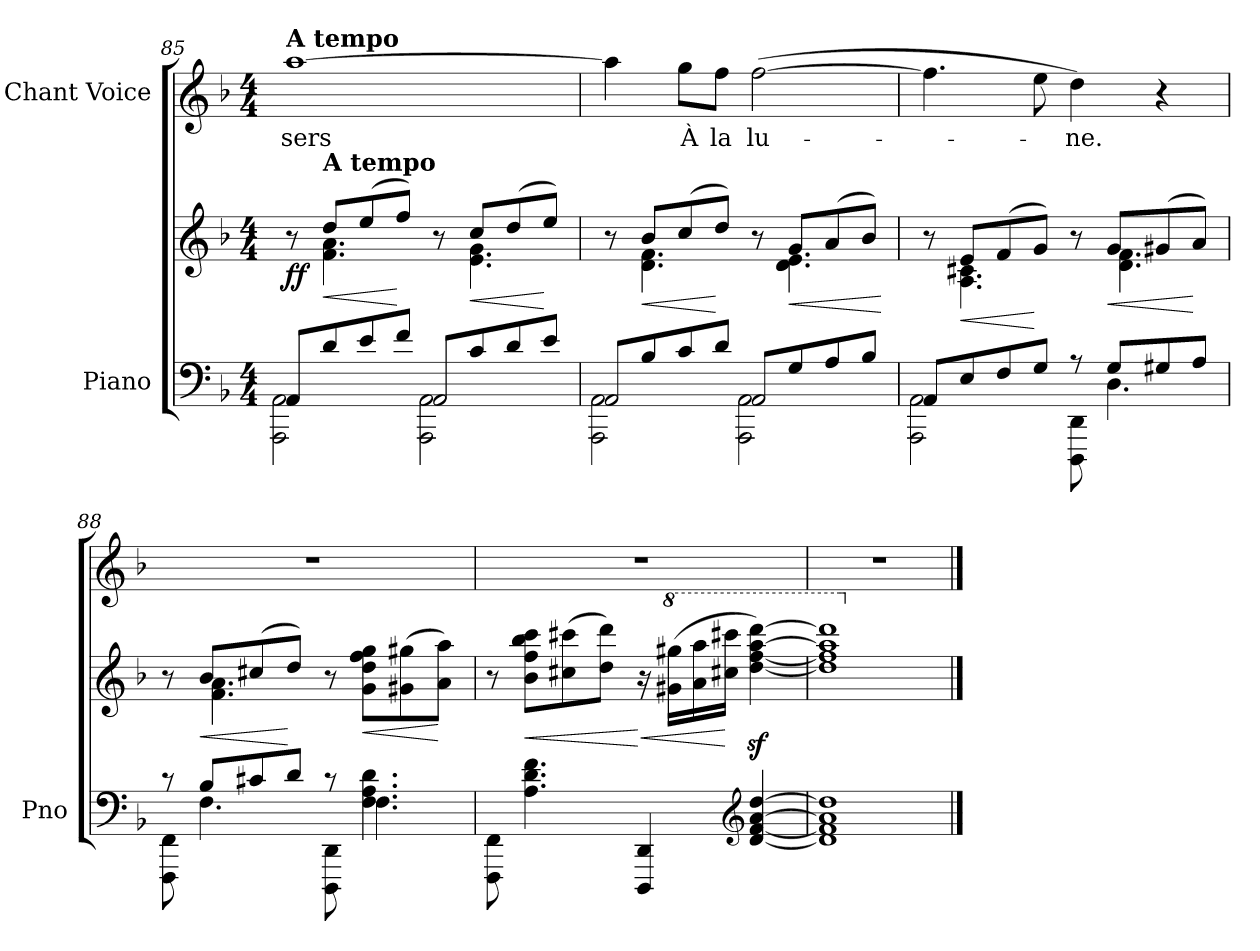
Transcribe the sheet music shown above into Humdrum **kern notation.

**kern	**kern	**dynam	**kern	**text
*part2	*part2	*part2	*part1	*part1
*staff3	*staff2	*staff2/3	*staff1	*staff1
*I"Piano	*	*	*I"Chant Voice	*
*I'Pno	*	*	*	*
*clefF4	*clefG2	*	*clefG2	*
*k[b-]	*k[b-]	*	*k[b-]	*
*M4/4	*M4/4	*	*M4/4	*
=85	=85	=85	=85	=85
!	!	!	!LO:TX:a:B:t=A tempo	!
!LO:N:head=open	!	!LO:DY:b	!	!LO:LY:b
*^	*^	*	*	*
8AA/L	2AAA\ 2AA\	8r	8ryy	ff	[1aa	-sers
!	!	!LO:TX:a:B:t=A tempo	!	!	!	!
!	!	!	!	!LO:HP:b	!	!
8d/	.	8dd/L	4.f\ 4.a\	<	.	.
8e/	.	(<8ee/	.	.	.	.
8f/J	.	8ff/J)	.	[	.	.
!LO:N:head=open	!	!	!	!	!	!
8AA/L	2AAA\ 2AA\	8r	8ryy	.	.	.
!	!	!	!	!LO:HP:b	!	!
8c/	.	8cc/L	4.e\ 4.g\	<	.	.
8d/	.	(<8dd/	.	.	.	.
8e/J	.	8ee/J)	.	[	.	.
=86	=86	=86	=86	=86	=86	=86
!LO:N:head=open	!	!	!	!	!	!
8AA/L	2AAA\ 2AA\	8r	8ryy	.	4aa\]	.
!	!	!	!	!LO:HP:b	!	!
8B-/	.	8b-/L	4.d\ 4.f\	<	.	.
!	!	!	!	!	!	!LO:LY:b
8c/	.	(<8cc/	.	.	8gg\L	À
!	!	!	!	!	!	!LO:LY:b
8d/J	.	8dd/J)	.	[	8ff\J	la
!LO:N:head=open	!	!	!	!	!	!LO:LY:b
8AA/L	2AAA\ 2AA\	8r	8ryy	.	([2ff\	lu-
!	!	!	!	!LO:HP:b	!	!
8G/	.	8g/L	4.d\ 4.e\	<	.	.
8A/	.	(<8a/	.	.	.	.
8B-/J	.	8b-/J)	.	.	.	.
*v	*v	*	*	*	*	*
*	*v	*v	*	*	*
.	.	[	.	.
!!LO:LB:g=z
=87	=87	=87	=87	=87
!LO:N:head=open	!	!	!	!
*^	*^	*	*	*
8AA/L	2AAA\ 2AA\	8r	8ryy	.	4.ff\]	.
!	!	!	!	!LO:HP:b	!	!
8E/	.	8e/L	4.A\ 4.c#X\	<	.	.
8F/	.	(<8f/	.	.	.	.
8G/J	.	8g/J)	.	[	8ee\	.
!	!	!	!	!	!	!LO:LY:b
8r	8DDD\ 8DD\	8r	8ryy	.	4dd\)	-ne.
!	!	!	!	!LO:HP:b	!	!
8G/L	4.D\	8g/L	4.d\ 4.f\	<	.	.
8G#X/	.	(<8g#X/	.	.	4r	.
8A/J	.	8a/J)	.	[	.	.
=88	=88	=88	=88	=88	=88	=88
8r	8FFF\ 8FF\	8r	8ryy	.	1r	.
!	!	!	!	!LO:HP:b	!	!
8B-/L	4.F\	8b-/L	4.f\ 4.a\	<	.	.
8c#X/	.	(<8cc#X/	.	.	.	.
8d/J	.	8dd/J)	.	[	.	.
8r	8DDD\ 8DD\	8r	2ryy	.	.	.
!	!	!	!	!LO:HP:b	!	!
4.F\ 4.A\ 4.d\	4.F\	8g\ 8dd\ 8ff\ 8gg\L	.	<	.	.
.	.	(>8g#X\ 8gg#X\	.	.	.	.
.	.	8a\ 8aa\J)	.	[	.	.
*v	*v	*	*	*	*	*
*	*v	*v	*	*	*
=89	=89	=89	=89	=89
8FFF\ 8FF\	8r	.	1r	.
!	!	!LO:HP:b	!	!
4.A\ 4.d\ 4.f\	8b-\ 8ff\ 8bb-\ 8ccc\L	<	.	.
.	(>8cc#X\ 8ccc#X\	.	.	.
.	8dd\ 8ddd\J)	.	.	.
!	!	!LO:HP:n=1:b	!	!
4DDD/ 4DD/	16r	[ <	.	.
*	*8va	*	*	*
.	(16gg#X\ 16ggg#X\LL	.	.	.
.	16aa\ 16aaa\	.	.	.
.	16ccc#X\ 16cccc#X\JJ	[	.	.
*clefG2	*	*	*	*
[4d/ [4f/ [>4a/ [4dd/	[4ddd\z< [<4fff\z< [4aaa\z< [4dddd\z<)	.	.	.
=90	=90	=90	=90	=90
1d] 1f] 1a] 1dd]	1ddd] 1fff] 1aaa] 1dddd]	.	1r	.
*	*X8va	*	*	*
==	==	==	==	==
*-	*-	*-	*-	*-
